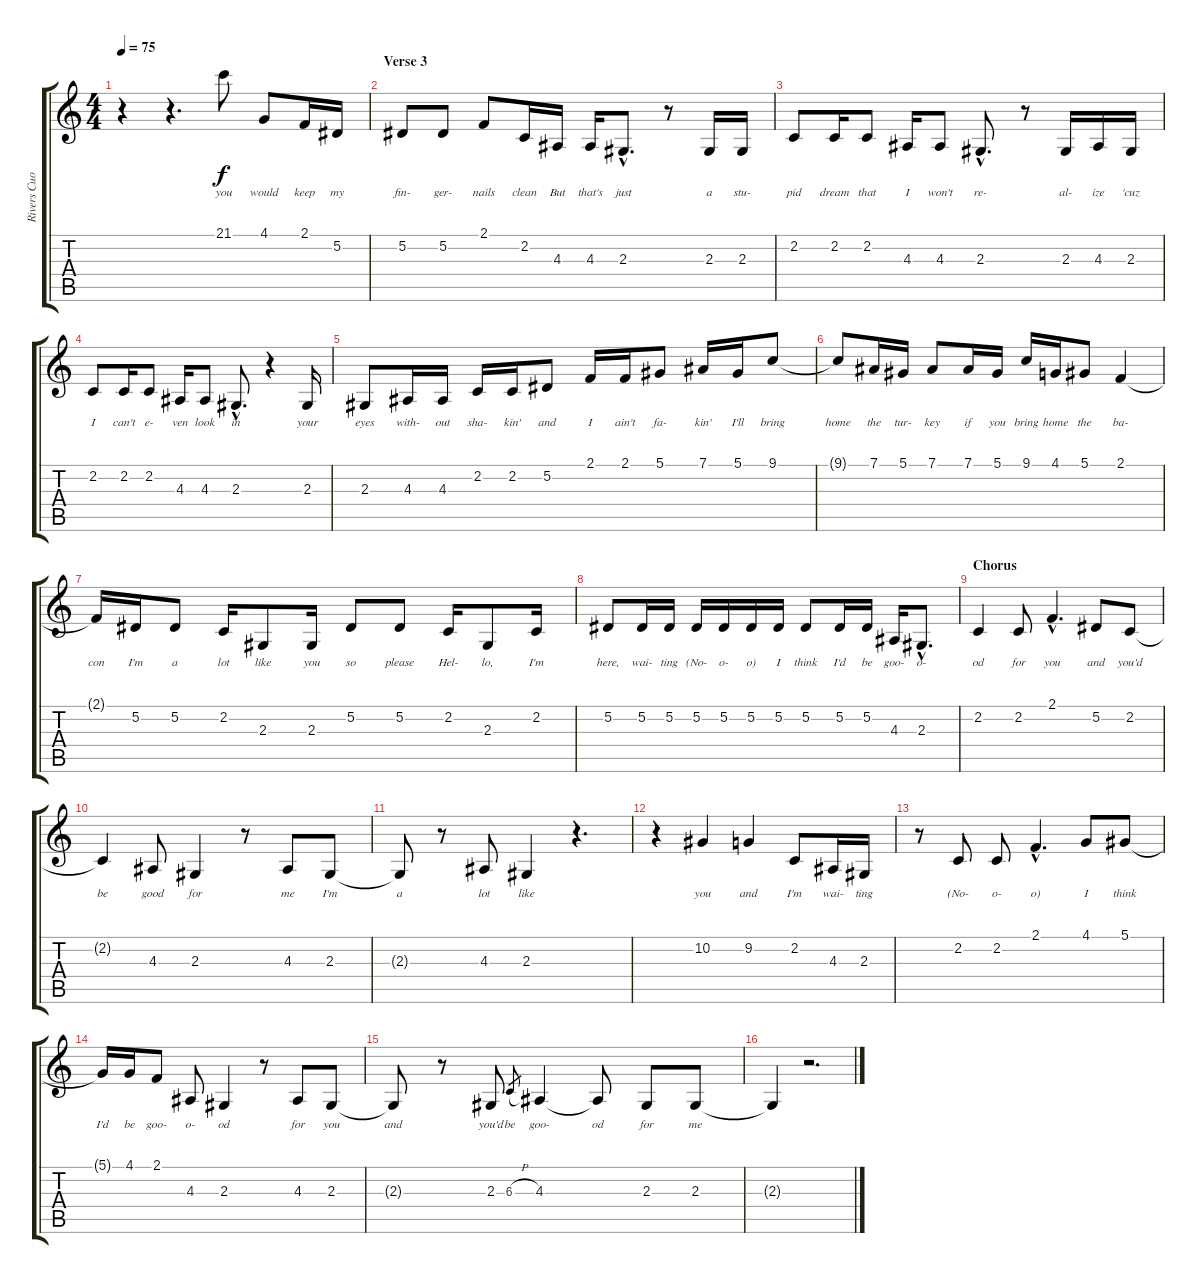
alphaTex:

\track ("Rivers Cuomo - Vocals" "Rivers Cuo") {instrument altosax}
\staff {score tabs}
\tuning (Eb4 Bb3 Gb3 Db3 Ab2 Eb2) {hide}
\ts (4 4)
\tempo 75
\clef g2
\ks c
r.4{dy f} r.4{d} 21.1.8{lyrics (0 "you") lyrics (1 "") lyrics (2 "") lyrics (3 "") lyrics (4 "")} 4.1.8{lyrics (0 "would") lyrics (1 "") lyrics (2 "") lyrics (3 "") lyrics (4 "")} 2.1.16{lyrics (0 "keep") lyrics (1 "") lyrics (2 "") lyrics (3 "") lyrics (4 "")} 5.2.16{lyrics (0 "my") lyrics (1 "") lyrics (2 "") lyrics (3 "") lyrics (4 "")} |
\section ("" "Verse 3")
5.2.8{lyrics (0 "fin-") lyrics (1 "") lyrics (2 "") lyrics (3 "") lyrics (4 "")} 5.2.8{lyrics (0 "ger-") lyrics (1 "") lyrics (2 "") lyrics (3 "") lyrics (4 "")} 2.1.8{lyrics (0 "nails") lyrics (1 "") lyrics (2 "") lyrics (3 "") lyrics (4 "")} 2.2.16{lyrics (0 "clean") lyrics (1 "") lyrics (2 "") lyrics (3 "") lyrics (4 "")} 4.3.16{lyrics (0 "But") lyrics (1 "") lyrics (2 "") lyrics (3 "") lyrics (4 "")} 4.3.16{lyrics (0 "that's") lyrics (1 "") lyrics (2 "") lyrics (3 "") lyrics (4 "")} 2.3{hac}.8{d lyrics (0 "just") lyrics (1 "") lyrics (2 "") lyrics (3 "") lyrics (4 "")} r.8 2.3.16{lyrics (0 "a") lyrics (1 "") lyrics (2 "") lyrics (3 "") lyrics (4 "")} 2.3.16{lyrics (0 "stu-") lyrics (1 "") lyrics (2 "") lyrics (3 "") lyrics (4 "")} |
2.2.8{lyrics (0 "pid") lyrics (1 "") lyrics (2 "") lyrics (3 "") lyrics (4 "")} 2.2.16{lyrics (0 "dream") lyrics (1 "") lyrics (2 "") lyrics (3 "") lyrics (4 "")} 2.2.8{lyrics (0 "that") lyrics (1 "") lyrics (2 "") lyrics (3 "") lyrics (4 "")} 4.3.16{lyrics (0 "I") lyrics (1 "") lyrics (2 "") lyrics (3 "") lyrics (4 "")} 4.3.8{lyrics (0 "won't") lyrics (1 "") lyrics (2 "") lyrics (3 "") lyrics (4 "")} 2.3{hac}.8{d lyrics (0 "re-") lyrics (1 "") lyrics (2 "") lyrics (3 "") lyrics (4 "")} r.8 2.3.16{lyrics (0 "al-") lyrics (1 "") lyrics (2 "") lyrics (3 "") lyrics (4 "")} 4.3.16{lyrics (0 "ize") lyrics (1 "") lyrics (2 "") lyrics (3 "") lyrics (4 "")} 2.3.16{lyrics (0 "'cuz") lyrics (1 "") lyrics (2 "") lyrics (3 "") lyrics (4 "")} |
2.2.8{lyrics (0 "I") lyrics (1 "") lyrics (2 "") lyrics (3 "") lyrics (4 "")} 2.2.16{lyrics (0 "can't") lyrics (1 "") lyrics (2 "") lyrics (3 "") lyrics (4 "")} 2.2.8{lyrics (0 "e-") lyrics (1 "") lyrics (2 "") lyrics (3 "") lyrics (4 "")} 4.3.16{lyrics (0 "ven") lyrics (1 "") lyrics (2 "") lyrics (3 "") lyrics (4 "")} 4.3.8{lyrics (0 "look") lyrics (1 "") lyrics (2 "") lyrics (3 "") lyrics (4 "")} 2.3{hac}.8{d lyrics (0 "in") lyrics (1 "") lyrics (2 "") lyrics (3 "") lyrics (4 "")} r.4 2.3.16{lyrics (0 "your") lyrics (1 "") lyrics (2 "") lyrics (3 "") lyrics (4 "")} |
2.3.8{lyrics (0 "eyes") lyrics (1 "") lyrics (2 "") lyrics (3 "") lyrics (4 "")} 4.3.16{lyrics (0 "with-") lyrics (1 "") lyrics (2 "") lyrics (3 "") lyrics (4 "")} 4.3.16{lyrics (0 "out") lyrics (1 "") lyrics (2 "") lyrics (3 "") lyrics (4 "")} 2.2.16{lyrics (0 "sha-") lyrics (1 "") lyrics (2 "") lyrics (3 "") lyrics (4 "")} 2.2.16{lyrics (0 "kin'") lyrics (1 "") lyrics (2 "") lyrics (3 "") lyrics (4 "")} 5.2.8{lyrics (0 "and") lyrics (1 "") lyrics (2 "") lyrics (3 "") lyrics (4 "")} 2.1.16{lyrics (0 "I") lyrics (1 "") lyrics (2 "") lyrics (3 "") lyrics (4 "")} 2.1.16{lyrics (0 "ain't") lyrics (1 "") lyrics (2 "") lyrics (3 "") lyrics (4 "")} 5.1.8{lyrics (0 "fa-") lyrics (1 "") lyrics (2 "") lyrics (3 "") lyrics (4 "")} 7.1.16{lyrics (0 "kin'") lyrics (1 "") lyrics (2 "") lyrics (3 "") lyrics (4 "")} 5.1.16{lyrics (0 "I'll") lyrics (1 "") lyrics (2 "") lyrics (3 "") lyrics (4 "")} 9.1.8{lyrics (0 "bring") lyrics (1 "") lyrics (2 "") lyrics (3 "") lyrics (4 "")} |
9.1{t}.8{lyrics (0 "home") lyrics (1 "") lyrics (2 "") lyrics (3 "") lyrics (4 "")} 7.1.16{lyrics (0 "the") lyrics (1 "") lyrics (2 "") lyrics (3 "") lyrics (4 "")} 5.1.16{lyrics (0 "tur-") lyrics (1 "") lyrics (2 "") lyrics (3 "") lyrics (4 "")} 7.1.8{lyrics (0 "key") lyrics (1 "") lyrics (2 "") lyrics (3 "") lyrics (4 "")} 7.1.16{lyrics (0 "if") lyrics (1 "") lyrics (2 "") lyrics (3 "") lyrics (4 "")} 5.1.16{lyrics (0 "you") lyrics (1 "") lyrics (2 "") lyrics (3 "") lyrics (4 "")} 9.1.16{lyrics (0 "bring") lyrics (1 "") lyrics (2 "") lyrics (3 "") lyrics (4 "")} 4.1.16{lyrics (0 "home") lyrics (1 "") lyrics (2 "") lyrics (3 "") lyrics (4 "")} 5.1.8{lyrics (0 "the") lyrics (1 "") lyrics (2 "") lyrics (3 "") lyrics (4 "")} 2.1.4{lyrics (0 "ba-") lyrics (1 "") lyrics (2 "") lyrics (3 "") lyrics (4 "")} |
2.1{t}.16{lyrics (0 "con") lyrics (1 "") lyrics (2 "") lyrics (3 "") lyrics (4 "")} 5.2.16{lyrics (0 "I'm") lyrics (1 "") lyrics (2 "") lyrics (3 "") lyrics (4 "")} 5.2.8{lyrics (0 "a") lyrics (1 "") lyrics (2 "") lyrics (3 "") lyrics (4 "")} 2.2.16{lyrics (0 "lot") lyrics (1 "") lyrics (2 "") lyrics (3 "") lyrics (4 "")} 2.3.8{lyrics (0 "like") lyrics (1 "") lyrics (2 "") lyrics (3 "") lyrics (4 "")} 2.3.16{lyrics (0 "you") lyrics (1 "") lyrics (2 "") lyrics (3 "") lyrics (4 "")} 5.2.8{lyrics (0 "so") lyrics (1 "") lyrics (2 "") lyrics (3 "") lyrics (4 "")} 5.2.8{lyrics (0 "please") lyrics (1 "") lyrics (2 "") lyrics (3 "") lyrics (4 "")} 2.2.16{lyrics (0 "Hel-") lyrics (1 "") lyrics (2 "") lyrics (3 "") lyrics (4 "")} 2.3.8{lyrics (0 "lo,") lyrics (1 "") lyrics (2 "") lyrics (3 "") lyrics (4 "")} 2.2.16{lyrics (0 "I'm") lyrics (1 "") lyrics (2 "") lyrics (3 "") lyrics (4 "")} |
5.2.8{lyrics (0 "here,") lyrics (1 "") lyrics (2 "") lyrics (3 "") lyrics (4 "")} 5.2.16{lyrics (0 "wai-") lyrics (1 "") lyrics (2 "") lyrics (3 "") lyrics (4 "")} 5.2.16{lyrics (0 "ting") lyrics (1 "") lyrics (2 "") lyrics (3 "") lyrics (4 "")} 5.2.16{lyrics (0 "(No-") lyrics (1 "") lyrics (2 "") lyrics (3 "") lyrics (4 "")} 5.2.16{lyrics (0 "o-") lyrics (1 "") lyrics (2 "") lyrics (3 "") lyrics (4 "")} 5.2.16{lyrics (0 "o)") lyrics (1 "") lyrics (2 "") lyrics (3 "") lyrics (4 "")} 5.2.16{lyrics (0 "I") lyrics (1 "") lyrics (2 "") lyrics (3 "") lyrics (4 "")} 5.2.8{lyrics (0 "think") lyrics (1 "") lyrics (2 "") lyrics (3 "") lyrics (4 "")} 5.2.16{lyrics (0 "I'd") lyrics (1 "") lyrics (2 "") lyrics (3 "") lyrics (4 "")} 5.2.16{lyrics (0 "be") lyrics (1 "") lyrics (2 "") lyrics (3 "") lyrics (4 "")} 4.3.16{lyrics (0 "goo-") lyrics (1 "") lyrics (2 "") lyrics (3 "") lyrics (4 "")} 2.3{hac}.8{d lyrics (0 "o-") lyrics (1 "") lyrics (2 "") lyrics (3 "") lyrics (4 "")} |
\section ("" "Chorus")
2.2.4{lyrics (0 "od") lyrics (1 "") lyrics (2 "") lyrics (3 "") lyrics (4 "")} 2.2.8{lyrics (0 "for") lyrics (1 "") lyrics (2 "") lyrics (3 "") lyrics (4 "")} 2.1{hac}.4{d lyrics (0 "you") lyrics (1 "") lyrics (2 "") lyrics (3 "") lyrics (4 "")} 5.2.8{lyrics (0 "and") lyrics (1 "") lyrics (2 "") lyrics (3 "") lyrics (4 "")} 2.2.8{lyrics (0 "you'd") lyrics (1 "") lyrics (2 "") lyrics (3 "") lyrics (4 "")} |
2.2{t}.4{lyrics (0 "be") lyrics (1 "") lyrics (2 "") lyrics (3 "") lyrics (4 "")} 4.3.8{lyrics (0 "good") lyrics (1 "") lyrics (2 "") lyrics (3 "") lyrics (4 "")} 2.3.4{lyrics (0 "for") lyrics (1 "") lyrics (2 "") lyrics (3 "") lyrics (4 "")} r.8 4.3.8{lyrics (0 "me") lyrics (1 "") lyrics (2 "") lyrics (3 "") lyrics (4 "")} 2.3.8{lyrics (0 "I'm") lyrics (1 "") lyrics (2 "") lyrics (3 "") lyrics (4 "")} |
2.3{t}.8{lyrics (0 "a") lyrics (1 "") lyrics (2 "") lyrics (3 "") lyrics (4 "")} r.8 4.3.8{lyrics (0 "lot") lyrics (1 "") lyrics (2 "") lyrics (3 "") lyrics (4 "")} 2.3.4{lyrics (0 "like") lyrics (1 "") lyrics (2 "") lyrics (3 "") lyrics (4 "")} r.4{d} |
r.4 10.2.4{lyrics (0 "you") lyrics (1 "") lyrics (2 "") lyrics (3 "") lyrics (4 "")} 9.2.4{lyrics (0 "and") lyrics (1 "") lyrics (2 "") lyrics (3 "") lyrics (4 "")} 2.2.8{lyrics (0 "I'm") lyrics (1 "") lyrics (2 "") lyrics (3 "") lyrics (4 "")} 4.3.16{lyrics (0 "wai-") lyrics (1 "") lyrics (2 "") lyrics (3 "") lyrics (4 "")} 2.3.16{lyrics (0 "ting") lyrics (1 "") lyrics (2 "") lyrics (3 "") lyrics (4 "")} |
r.8 2.2.8{lyrics (0 "(No-") lyrics (1 "") lyrics (2 "") lyrics (3 "") lyrics (4 "")} 2.2.8{lyrics (0 "o-") lyrics (1 "") lyrics (2 "") lyrics (3 "") lyrics (4 "")} 2.1{hac}.4{d lyrics (0 "o)") lyrics (1 "") lyrics (2 "") lyrics (3 "") lyrics (4 "")} 4.1.8{lyrics (0 "I") lyrics (1 "") lyrics (2 "") lyrics (3 "") lyrics (4 "")} 5.1.8{lyrics (0 "think") lyrics (1 "") lyrics (2 "") lyrics (3 "") lyrics (4 "")} |
5.1{t}.16{lyrics (0 "I'd") lyrics (1 "") lyrics (2 "") lyrics (3 "") lyrics (4 "")} 4.1.16{lyrics (0 "be") lyrics (1 "") lyrics (2 "") lyrics (3 "") lyrics (4 "")} 2.1.8{lyrics (0 "goo-") lyrics (1 "") lyrics (2 "") lyrics (3 "") lyrics (4 "")} 4.3.8{lyrics (0 "o-") lyrics (1 "") lyrics (2 "") lyrics (3 "") lyrics (4 "")} 2.3.4{lyrics (0 "od") lyrics (1 "") lyrics (2 "") lyrics (3 "") lyrics (4 "")} r.8 4.3.8{lyrics (0 "for") lyrics (1 "") lyrics (2 "") lyrics (3 "") lyrics (4 "")} 2.3.8{lyrics (0 "you") lyrics (1 "") lyrics (2 "") lyrics (3 "") lyrics (4 "")} |
2.3{t}.8{lyrics (0 "and") lyrics (1 "") lyrics (2 "") lyrics (3 "") lyrics (4 "")} r.8 2.3.8{lyrics (0 "you'd") lyrics (1 "") lyrics (2 "") lyrics (3 "") lyrics (4 "")} 6.3{h}.8{lyrics (0 "be") lyrics (1 "") lyrics (2 "") lyrics (3 "") lyrics (4 "") gr} 4.3.4{lyrics (0 "goo-") lyrics (1 "") lyrics (2 "") lyrics (3 "") lyrics (4 "")} 4.3{t}.8{lyrics (0 "od") lyrics (1 "") lyrics (2 "") lyrics (3 "") lyrics (4 "")} 2.3.8{lyrics (0 "for") lyrics (1 "") lyrics (2 "") lyrics (3 "") lyrics (4 "")} 2.3.8{lyrics (0 "me") lyrics (1 "") lyrics (2 "") lyrics (3 "") lyrics (4 "")} |
2.3{t}.4 r.2{d}
